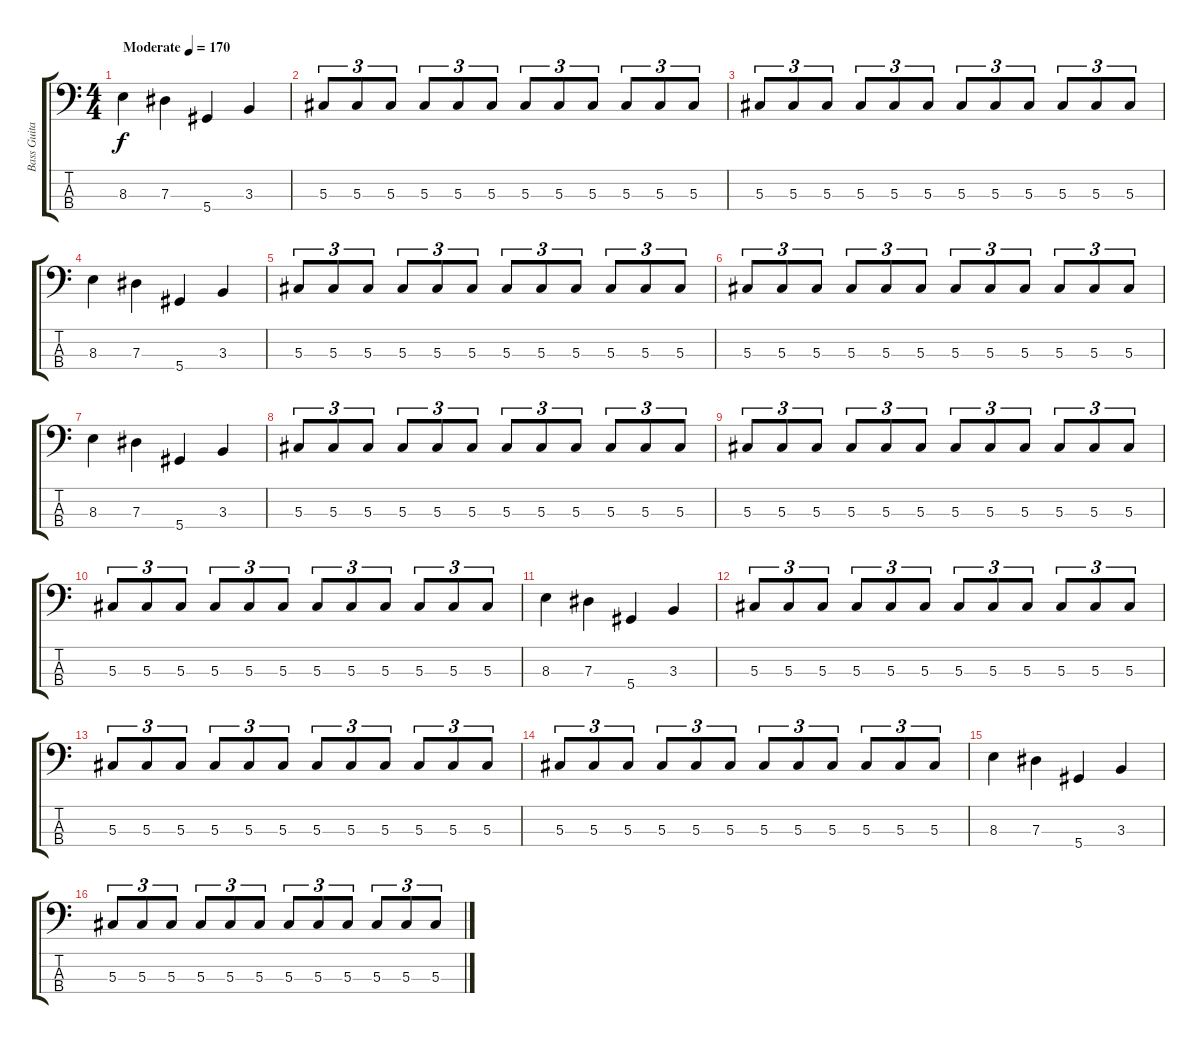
\track ("Bass Guitar" "Bass Guita") {instrument electricbassfinger}
\staff {score tabs}
\tuning (Gb2 Db2 Ab1 Eb1) {hide}
\ts (4 4)
\tempo (170 "Moderate")
\clef f4
\ks c
8.3.4{dy f instrument electricbassfinger} 7.3.4 5.4.4 3.3.4 |
5.3.8{tu (3 2)} 5.3.8{tu (3 2)} 5.3.8{tu (3 2)} 5.3.8{tu (3 2)} 5.3.8{tu (3 2)} 5.3.8{tu (3 2)} 5.3.8{tu (3 2)} 5.3.8{tu (3 2)} 5.3.8{tu (3 2)} 5.3.8{tu (3 2)} 5.3.8{tu (3 2)} 5.3.8{tu (3 2)} |
5.3.8{tu (3 2)} 5.3.8{tu (3 2)} 5.3.8{tu (3 2)} 5.3.8{tu (3 2)} 5.3.8{tu (3 2)} 5.3.8{tu (3 2)} 5.3.8{tu (3 2)} 5.3.8{tu (3 2)} 5.3.8{tu (3 2)} 5.3.8{tu (3 2)} 5.3.8{tu (3 2)} 5.3.8{tu (3 2)} |
8.3.4 7.3.4 5.4.4 3.3.4 |
5.3.8{tu (3 2)} 5.3.8{tu (3 2)} 5.3.8{tu (3 2)} 5.3.8{tu (3 2)} 5.3.8{tu (3 2)} 5.3.8{tu (3 2)} 5.3.8{tu (3 2)} 5.3.8{tu (3 2)} 5.3.8{tu (3 2)} 5.3.8{tu (3 2)} 5.3.8{tu (3 2)} 5.3.8{tu (3 2)} |
5.3.8{tu (3 2)} 5.3.8{tu (3 2)} 5.3.8{tu (3 2)} 5.3.8{tu (3 2)} 5.3.8{tu (3 2)} 5.3.8{tu (3 2)} 5.3.8{tu (3 2)} 5.3.8{tu (3 2)} 5.3.8{tu (3 2)} 5.3.8{tu (3 2)} 5.3.8{tu (3 2)} 5.3.8{tu (3 2)} |
8.3.4 7.3.4 5.4.4 3.3.4 |
5.3.8{tu (3 2)} 5.3.8{tu (3 2)} 5.3.8{tu (3 2)} 5.3.8{tu (3 2)} 5.3.8{tu (3 2)} 5.3.8{tu (3 2)} 5.3.8{tu (3 2)} 5.3.8{tu (3 2)} 5.3.8{tu (3 2)} 5.3.8{tu (3 2)} 5.3.8{tu (3 2)} 5.3.8{tu (3 2)} |
5.3.8{tu (3 2)} 5.3.8{tu (3 2)} 5.3.8{tu (3 2)} 5.3.8{tu (3 2)} 5.3.8{tu (3 2)} 5.3.8{tu (3 2)} 5.3.8{tu (3 2)} 5.3.8{tu (3 2)} 5.3.8{tu (3 2)} 5.3.8{tu (3 2)} 5.3.8{tu (3 2)} 5.3.8{tu (3 2)} |
5.3.8{tu (3 2)} 5.3.8{tu (3 2)} 5.3.8{tu (3 2)} 5.3.8{tu (3 2)} 5.3.8{tu (3 2)} 5.3.8{tu (3 2)} 5.3.8{tu (3 2)} 5.3.8{tu (3 2)} 5.3.8{tu (3 2)} 5.3.8{tu (3 2)} 5.3.8{tu (3 2)} 5.3.8{tu (3 2)} |
8.3.4 7.3.4 5.4.4 3.3.4 |
5.3.8{tu (3 2)} 5.3.8{tu (3 2)} 5.3.8{tu (3 2)} 5.3.8{tu (3 2)} 5.3.8{tu (3 2)} 5.3.8{tu (3 2)} 5.3.8{tu (3 2)} 5.3.8{tu (3 2)} 5.3.8{tu (3 2)} 5.3.8{tu (3 2)} 5.3.8{tu (3 2)} 5.3.8{tu (3 2)} |
5.3.8{tu (3 2)} 5.3.8{tu (3 2)} 5.3.8{tu (3 2)} 5.3.8{tu (3 2)} 5.3.8{tu (3 2)} 5.3.8{tu (3 2)} 5.3.8{tu (3 2)} 5.3.8{tu (3 2)} 5.3.8{tu (3 2)} 5.3.8{tu (3 2)} 5.3.8{tu (3 2)} 5.3.8{tu (3 2)} |
5.3.8{tu (3 2)} 5.3.8{tu (3 2)} 5.3.8{tu (3 2)} 5.3.8{tu (3 2)} 5.3.8{tu (3 2)} 5.3.8{tu (3 2)} 5.3.8{tu (3 2)} 5.3.8{tu (3 2)} 5.3.8{tu (3 2)} 5.3.8{tu (3 2)} 5.3.8{tu (3 2)} 5.3.8{tu (3 2)} |
8.3.4 7.3.4 5.4.4 3.3.4 |
5.3.8{tu (3 2)} 5.3.8{tu (3 2)} 5.3.8{tu (3 2)} 5.3.8{tu (3 2)} 5.3.8{tu (3 2)} 5.3.8{tu (3 2)} 5.3.8{tu (3 2)} 5.3.8{tu (3 2)} 5.3.8{tu (3 2)} 5.3.8{tu (3 2)} 5.3.8{tu (3 2)} 5.3.8{tu (3 2)}
